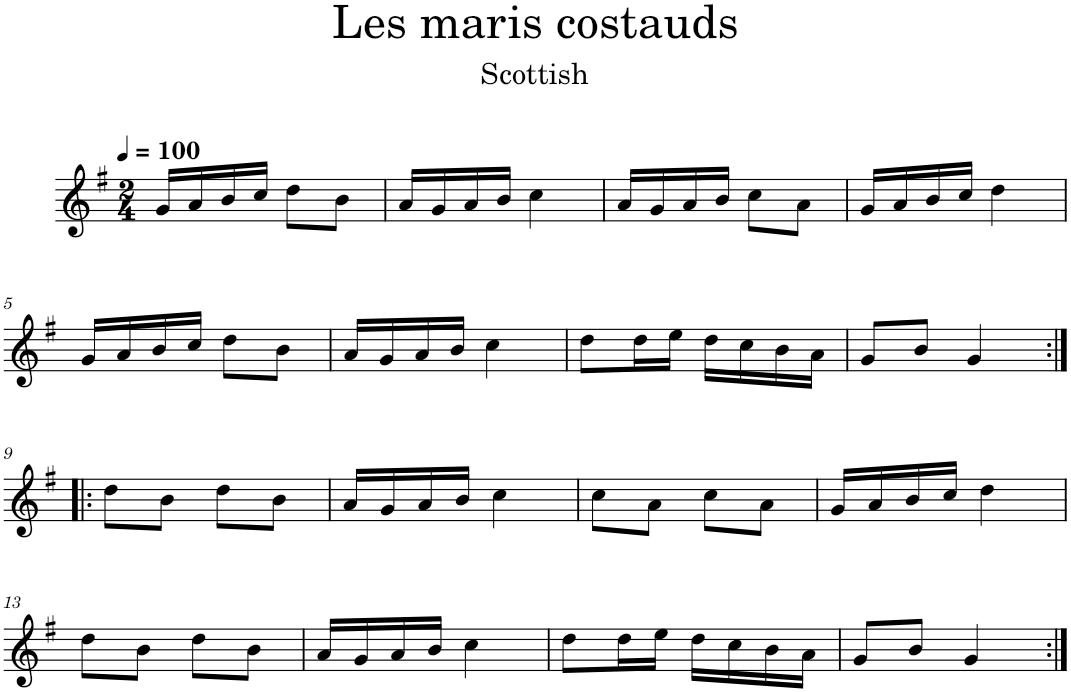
**kern
*part1
*staff1
*I"Violon
*I'Vln.
*clefG2
*k[f#]
*M2/4
*MM100
=1
16g/LL
16a/
16b/
16cc/JJ
8dd\L
8b\J
=2
16a/LL
16g/
16a/
16b/JJ
4cc\
=3
16a/LL
16g/
16a/
16b/JJ
8cc\L
8a\J
=4
16g/LL
16a/
16b/
16cc/JJ
4dd\
!!LO:LB:g=z
=5
16g/LL
16a/
16b/
16cc/JJ
8dd\L
8b\J
=6
16a/LL
16g/
16a/
16b/JJ
4cc\
=7
8dd\L
16dd\L
16ee\JJ
16dd\LL
16cc\
16b\
16a\JJ
=8
8g/L
8b/J
4g/
!!LO:LB:g=z
=9:|!|:
8dd\L
8b\J
8dd\L
8b\J
=10
16a/LL
16g/
16a/
16b/JJ
4cc\
=11
8cc\L
8a\J
8cc\L
8a\J
=12
16g/LL
16a/
16b/
16cc/JJ
4dd\
!!LO:LB:g=z
=13
8dd\L
8b\J
8dd\L
8b\J
=14
16a/LL
16g/
16a/
16b/JJ
4cc\
=15
8dd\L
16dd\L
16ee\JJ
16dd\LL
16cc\
16b\
16a\JJ
=16
8g/L
8b/J
4g/
=:|!
*-
